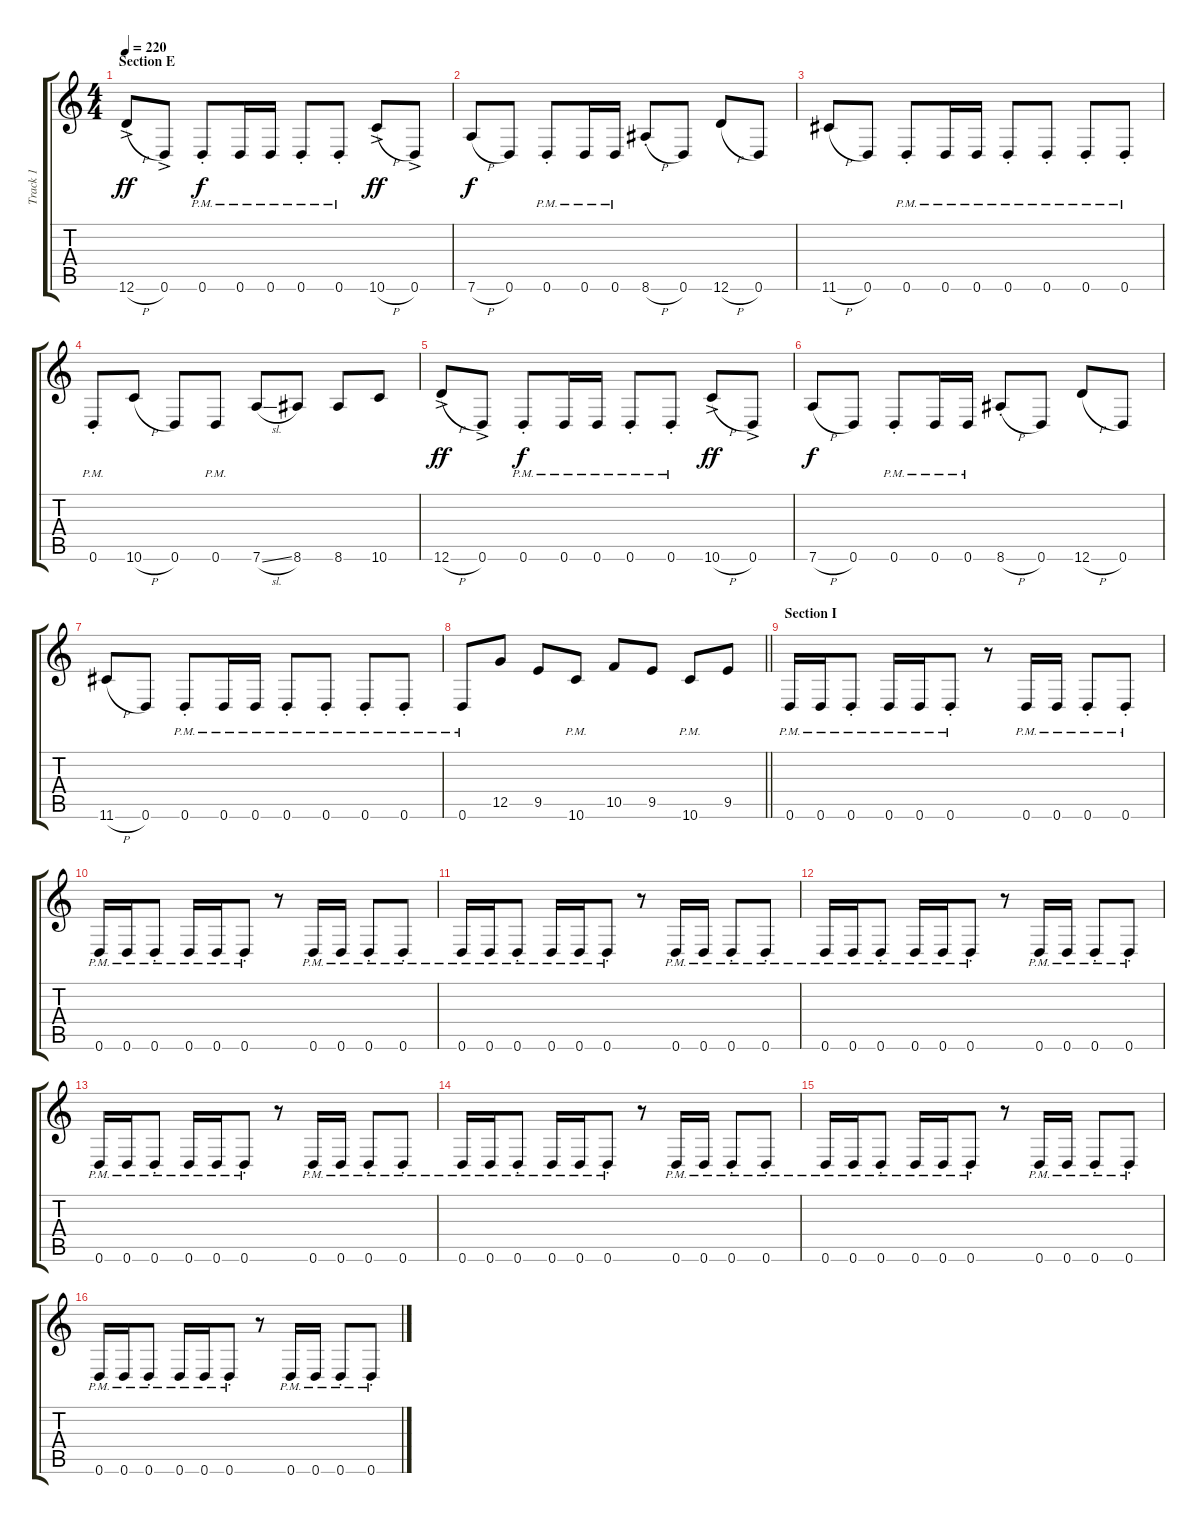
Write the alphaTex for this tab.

\track ("Track 1" "Track 1") {instrument distortionguitar}
\staff {score tabs}
\tuning (D4 A3 F3 C3 G2 D2) {hide}
\ts (4 4)
\section ("" "Section E")
\tempo 220
\clef g2
\ks c
12.6{h ac}.8{dy ff} 0.6{ac}.8 0.6{pm st}.8{dy f} 0.6{pm}.16 0.6{pm}.16 0.6{pm st}.8 0.6{pm st}.8 10.6{h ac}.8{dy ff} 0.6{ac}.8 |
7.6{h}.8{dy f} 0.6.8 0.6{pm st}.8 0.6{pm}.16 0.6{pm}.16 8.6{h st}.8 0.6.8 12.6{h}.8 0.6.8 |
11.6{h}.8 0.6.8 0.6{pm st}.8 0.6{pm}.16 0.6{pm}.16 0.6{pm st}.8 0.6{pm st}.8 0.6{pm st}.8 0.6{pm st}.8 |
0.6{pm st}.8 10.6{h}.8 0.6.8 0.6{pm}.8 7.6{sl}.8 8.6.8 8.6.8 10.6.8 |
12.6{h ac}.8{dy ff} 0.6{ac}.8 0.6{pm st}.8{dy f} 0.6{pm}.16 0.6{pm}.16 0.6{pm st}.8 0.6{pm st}.8 10.6{h ac}.8{dy ff} 0.6{ac}.8 |
7.6{h}.8{dy f} 0.6.8 0.6{pm st}.8 0.6{pm}.16 0.6{pm}.16 8.6{h st}.8 0.6.8 12.6{h}.8 0.6.8 |
11.6{h}.8 0.6.8 0.6{pm st}.8 0.6{pm}.16 0.6{pm}.16 0.6{pm st}.8 0.6{pm st}.8 0.6{pm st}.8 0.6{pm st}.8 |
\barLineRight lightlight
0.6{pm}.8 12.5.8 9.5.8 10.6{pm}.8 10.5.8 9.5.8 10.6{pm}.8 9.5.8 |
\section ("" "Section I")
0.6{pm}.16 0.6{pm}.16 0.6{pm st}.8 0.6{pm}.16 0.6{pm}.16 0.6{pm st}.8 r.8 0.6{pm}.16 0.6{pm}.16 0.6{pm st}.8 0.6{pm st}.8 |
0.6{pm}.16 0.6{pm}.16 0.6{pm st}.8 0.6{pm}.16 0.6{pm}.16 0.6{pm st}.8 r.8 0.6{pm}.16 0.6{pm}.16 0.6{pm st}.8 0.6{pm st}.8 |
0.6{pm}.16 0.6{pm}.16 0.6{pm st}.8 0.6{pm}.16 0.6{pm}.16 0.6{pm st}.8 r.8 0.6{pm}.16 0.6{pm}.16 0.6{pm st}.8 0.6{pm st}.8 |
0.6{pm}.16 0.6{pm}.16 0.6{pm st}.8 0.6{pm}.16 0.6{pm}.16 0.6{pm st}.8 r.8 0.6{pm}.16 0.6{pm}.16 0.6{pm st}.8 0.6{pm st}.8 |
0.6{pm}.16 0.6{pm}.16 0.6{pm st}.8 0.6{pm}.16 0.6{pm}.16 0.6{pm st}.8 r.8 0.6{pm}.16 0.6{pm}.16 0.6{pm st}.8 0.6{pm st}.8 |
0.6{pm}.16 0.6{pm}.16 0.6{pm st}.8 0.6{pm}.16 0.6{pm}.16 0.6{pm st}.8 r.8 0.6{pm}.16 0.6{pm}.16 0.6{pm st}.8 0.6{pm st}.8 |
0.6{pm}.16 0.6{pm}.16 0.6{pm st}.8 0.6{pm}.16 0.6{pm}.16 0.6{pm st}.8 r.8 0.6{pm}.16 0.6{pm}.16 0.6{pm st}.8 0.6{pm st}.8 |
0.6{pm}.16 0.6{pm}.16 0.6{pm st}.8 0.6{pm}.16 0.6{pm}.16 0.6{pm st}.8 r.8 0.6{pm}.16 0.6{pm}.16 0.6{pm st}.8 0.6{pm st}.8
